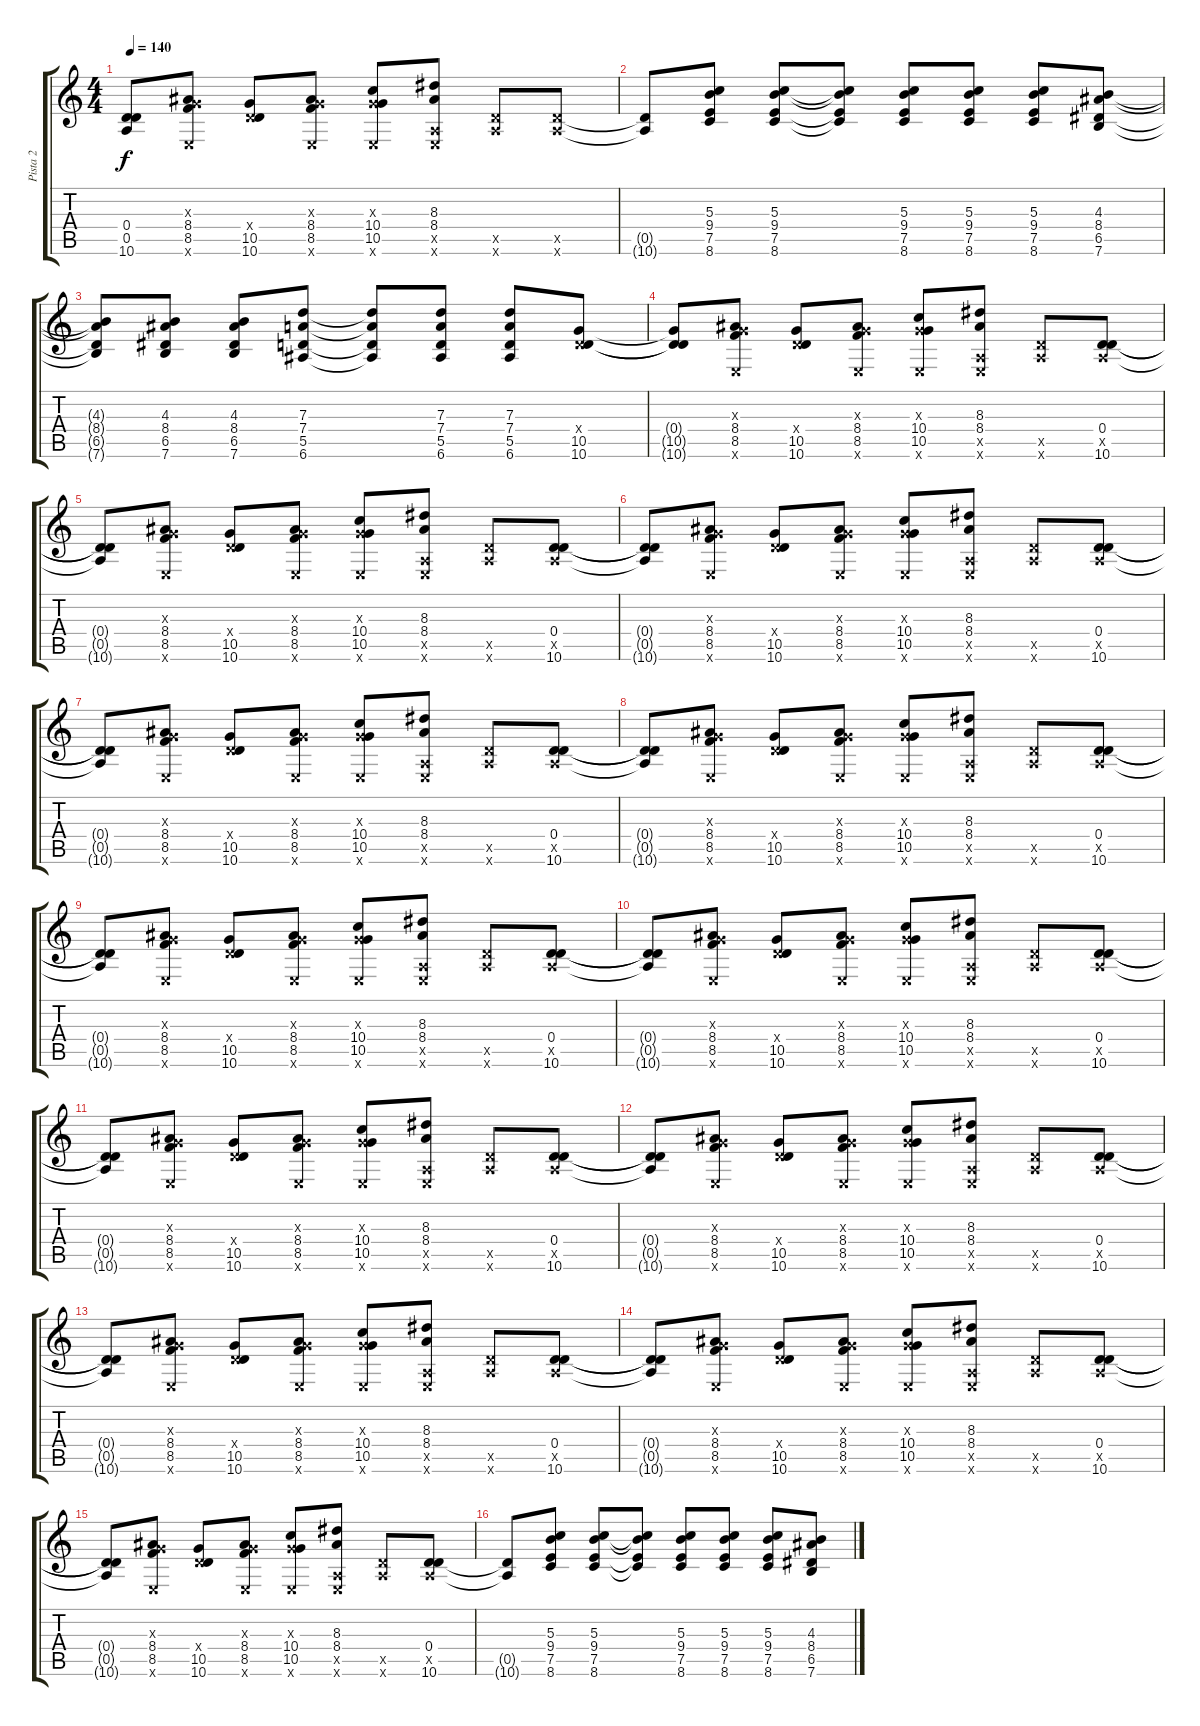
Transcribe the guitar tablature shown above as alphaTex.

\track ("Pista 2" "Pista 2") {instrument distortionguitar}
\staff {score tabs}
\tuning (E4 B3 G3 D3 A2 E2) {hide}
\ts (4 4)
\tempo 140
\clef g2
\ks c
(0.4{t} 0.5{t} 10.6{t}).8{dy f} (0.3{x} 8.4 8.5 0.6{x}).8 (0.4{x} 10.5 10.6).8 (0.3{x} 8.4 8.5 0.6{x}).8 (0.3{x} 10.4 10.5 0.6{x}).8 (8.3 8.4 0.5{x} 0.6{x}).8 (0.5{x} 10.6{x}).8 (0.5{x} 10.6{x}).8 |
(0.5{t} 10.6{t}).8 (5.3 9.4 7.5 8.6).8 (5.3 9.4 7.5 8.6).8 (5.3{t} 9.4{t} 7.5{t} 8.6{t}).8 (5.3 9.4 7.5 8.6).8 (5.3 9.4 7.5 8.6).8 (5.3 9.4 7.5 8.6).8 (4.3 8.4 6.5 7.6).8 |
(4.3{t} 8.4{t} 6.5{t} 7.6{t}).8 (4.3 8.4 6.5 7.6).8 (4.3 8.4 6.5 7.6).8 (7.3 7.4 5.5 6.6).8 (7.3{t} 7.4{t} 5.5{t} 6.6{t}).8 (7.3 7.4 5.5 6.6).8 (7.3 7.4 5.5 6.6).8 (0.4{x} 10.5 10.6).8 |
(0.4{t} 10.5{t} 10.6{t}).8 (0.3{x} 8.4 8.5 0.6{x}).8 (0.4{x} 10.5 10.6).8 (0.3{x} 8.4 8.5 0.6{x}).8 (0.3{x} 10.4 10.5 0.6{x}).8 (8.3 8.4 0.5{x} 0.6{x}).8 (0.5{x} 10.6{x}).8 (0.4 0.5{x} 10.6).8 |
(0.4{t} 0.5{t} 10.6{t}).8 (0.3{x} 8.4 8.5 0.6{x}).8 (0.4{x} 10.5 10.6).8 (0.3{x} 8.4 8.5 0.6{x}).8 (0.3{x} 10.4 10.5 0.6{x}).8 (8.3 8.4 0.5{x} 0.6{x}).8 (0.5{x} 10.6{x}).8 (0.4 0.5{x} 10.6).8 |
(0.4{t} 0.5{t} 10.6{t}).8 (0.3{x} 8.4 8.5 0.6{x}).8 (0.4{x} 10.5 10.6).8 (0.3{x} 8.4 8.5 0.6{x}).8 (0.3{x} 10.4 10.5 0.6{x}).8 (8.3 8.4 0.5{x} 0.6{x}).8 (0.5{x} 10.6{x}).8 (0.4 0.5{x} 10.6).8 |
(0.4{t} 0.5{t} 10.6{t}).8 (0.3{x} 8.4 8.5 0.6{x}).8 (0.4{x} 10.5 10.6).8 (0.3{x} 8.4 8.5 0.6{x}).8 (0.3{x} 10.4 10.5 0.6{x}).8 (8.3 8.4 0.5{x} 0.6{x}).8 (0.5{x} 10.6{x}).8 (0.4 0.5{x} 10.6).8 |
(0.4{t} 0.5{t} 10.6{t}).8 (0.3{x} 8.4 8.5 0.6{x}).8 (0.4{x} 10.5 10.6).8 (0.3{x} 8.4 8.5 0.6{x}).8 (0.3{x} 10.4 10.5 0.6{x}).8 (8.3 8.4 0.5{x} 0.6{x}).8 (0.5{x} 10.6{x}).8 (0.4 0.5{x} 10.6).8 |
(0.4{t} 0.5{t} 10.6{t}).8 (0.3{x} 8.4 8.5 0.6{x}).8 (0.4{x} 10.5 10.6).8 (0.3{x} 8.4 8.5 0.6{x}).8 (0.3{x} 10.4 10.5 0.6{x}).8 (8.3 8.4 0.5{x} 0.6{x}).8 (0.5{x} 10.6{x}).8 (0.4 0.5{x} 10.6).8 |
(0.4{t} 0.5{t} 10.6{t}).8 (0.3{x} 8.4 8.5 0.6{x}).8 (0.4{x} 10.5 10.6).8 (0.3{x} 8.4 8.5 0.6{x}).8 (0.3{x} 10.4 10.5 0.6{x}).8 (8.3 8.4 0.5{x} 0.6{x}).8 (0.5{x} 10.6{x}).8 (0.4 0.5{x} 10.6).8 |
(0.4{t} 0.5{t} 10.6{t}).8 (0.3{x} 8.4 8.5 0.6{x}).8 (0.4{x} 10.5 10.6).8 (0.3{x} 8.4 8.5 0.6{x}).8 (0.3{x} 10.4 10.5 0.6{x}).8 (8.3 8.4 0.5{x} 0.6{x}).8 (0.5{x} 10.6{x}).8 (0.4 0.5{x} 10.6).8 |
(0.4{t} 0.5{t} 10.6{t}).8 (0.3{x} 8.4 8.5 0.6{x}).8 (0.4{x} 10.5 10.6).8 (0.3{x} 8.4 8.5 0.6{x}).8 (0.3{x} 10.4 10.5 0.6{x}).8 (8.3 8.4 0.5{x} 0.6{x}).8 (0.5{x} 10.6{x}).8 (0.4 0.5{x} 10.6).8 |
(0.4{t} 0.5{t} 10.6{t}).8 (0.3{x} 8.4 8.5 0.6{x}).8 (0.4{x} 10.5 10.6).8 (0.3{x} 8.4 8.5 0.6{x}).8 (0.3{x} 10.4 10.5 0.6{x}).8 (8.3 8.4 0.5{x} 0.6{x}).8 (0.5{x} 10.6{x}).8 (0.4 0.5{x} 10.6).8 |
(0.4{t} 0.5{t} 10.6{t}).8 (0.3{x} 8.4 8.5 0.6{x}).8 (0.4{x} 10.5 10.6).8 (0.3{x} 8.4 8.5 0.6{x}).8 (0.3{x} 10.4 10.5 0.6{x}).8 (8.3 8.4 0.5{x} 0.6{x}).8 (0.5{x} 10.6{x}).8 (0.4 0.5{x} 10.6).8 |
(0.4{t} 0.5{t} 10.6{t}).8 (0.3{x} 8.4 8.5 0.6{x}).8 (0.4{x} 10.5 10.6).8 (0.3{x} 8.4 8.5 0.6{x}).8 (0.3{x} 10.4 10.5 0.6{x}).8 (8.3 8.4 0.5{x} 0.6{x}).8 (0.5{x} 10.6{x}).8 (0.4 0.5{x} 10.6).8 |
(0.5{t} 10.6{t}).8 (5.3 9.4 7.5 8.6).8 (5.3 9.4 7.5 8.6).8 (5.3{t} 9.4{t} 7.5{t} 8.6{t}).8 (5.3 9.4 7.5 8.6).8 (5.3 9.4 7.5 8.6).8 (5.3 9.4 7.5 8.6).8 (4.3 8.4 6.5 7.6).8
